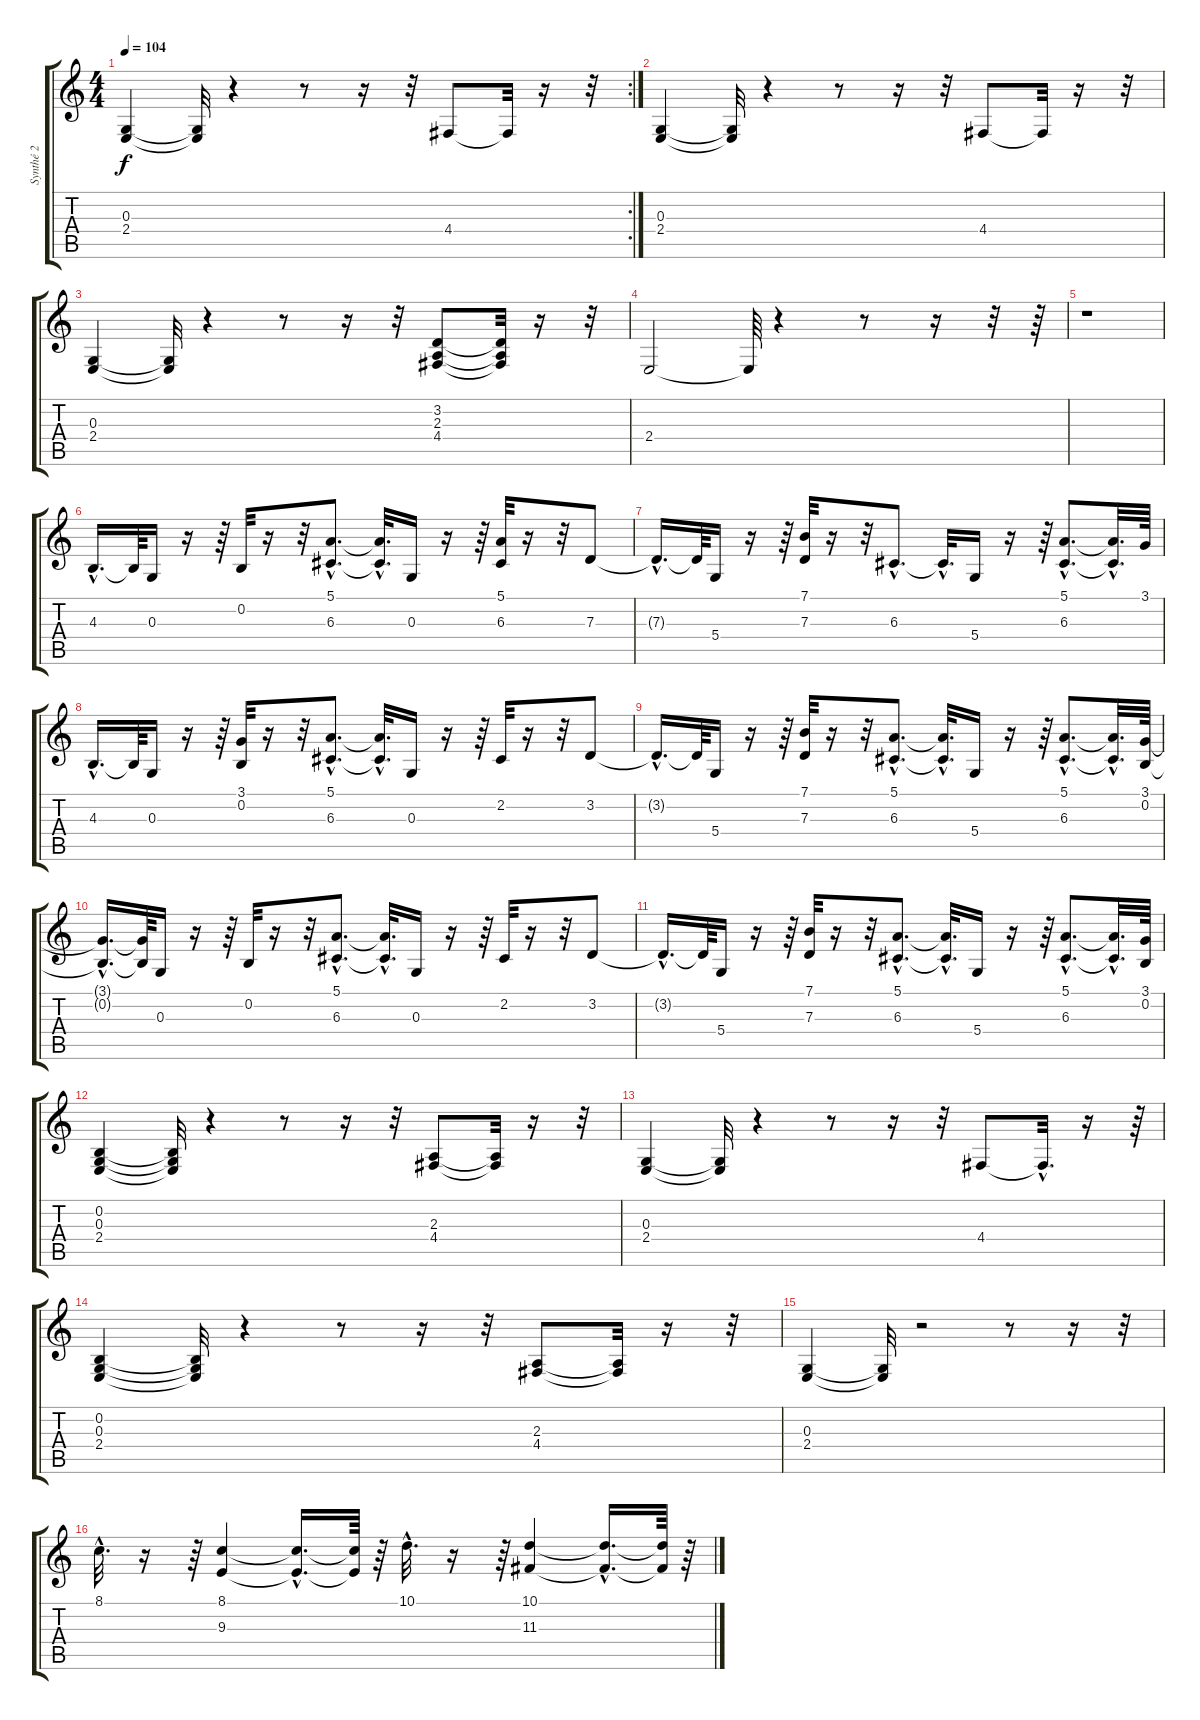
\track ("Synthé 2" "Synthé 2") {instrument fx8scifi}
\staff {score tabs}
\tuning (E4 B3 G3 D3 A2 E2) {hide}
\rc 2
\ts (4 4)
\tempo 104
\clef g2
\ks c
(0.3 2.4).4{dy f} (0.3{t} 2.4{t}).32 r.4 r.8 r.16 r.32 4.4.8 4.4{t}.32 r.16 r.32 |
(0.3 2.4).4 (0.3{t} 2.4{t}).32 r.4 r.8 r.16 r.32 4.4.8 4.4{t}.32 r.16 r.32 |
(0.3 2.4).4 (0.3{t} 2.4{t}).32 r.4 r.8 r.16 r.32 (3.2 2.3 4.4).8 (3.2{t} 2.3{t} 4.4{t}).32 r.16 r.32 |
2.4.2 2.4{t}.64 r.4 r.8 r.16 r.32 r.64 |
r.1 |
4.3{hac}.16{d} 4.3{t}.64 0.3.16 r.16 r.64 0.2.32 r.16 r.32 (5.1{hac} 6.3{hac}).8{d} (5.1{hac t} 6.3{hac t}).32{d} 0.3.16 r.16 r.64 (5.1 6.3).32 r.16 r.32 7.3.8 |
7.3{hac t}.16{d} 7.3{t}.64 5.4.16 r.16 r.64 (7.1 7.3).32 r.16 r.32 6.3{hac}.8{d} 6.3{hac t}.32{d} 5.4.16 r.16 r.64 (5.1{hac} 6.3{hac}).8{d} (5.1{hac t} 6.3{hac t}).32{d} 3.1.64 |
4.3{hac}.16{d} 4.3{t}.64 0.3.16 r.16 r.64 (3.1 0.2).32 r.16 r.32 (5.1{hac} 6.3{hac}).8{d} (5.1{hac t} 6.3{hac t}).32{d} 0.3.16 r.16 r.64 2.2.32 r.16 r.32 3.2.8 |
3.2{hac t}.16{d} 3.2{t}.64 5.4.16 r.16 r.64 (7.1 7.3).32 r.16 r.32 (5.1{hac} 6.3{hac}).8{d} (5.1{hac t} 6.3{hac t}).32{d} 5.4.16 r.16 r.64 (5.1{hac} 6.3{hac}).8{d} (5.1{hac t} 6.3{hac t}).32{d} (3.1 0.2).64 |
(3.1{hac t} 0.2{hac t}).16{d} (3.1{t} 0.2{t}).64 0.3.16 r.16 r.64 0.2.32 r.16 r.32 (5.1{hac} 6.3{hac}).8{d} (5.1{hac t} 6.3{hac t}).32{d} 0.3.16 r.16 r.64 2.2.32 r.16 r.32 3.2.8 |
3.2{hac t}.16{d} 3.2{t}.64 5.4.16 r.16 r.64 (7.1 7.3).32 r.16 r.32 (5.1{hac} 6.3{hac}).8{d} (5.1{hac t} 6.3{hac t}).32{d} 5.4.16 r.16 r.64 (5.1{hac} 6.3{hac}).8{d} (5.1{hac t} 6.3{hac t}).32{d} (3.1 0.2).64 |
(0.2 0.3 2.4).4 (0.2{t} 0.3{t} 2.4{t}).32 r.4 r.8 r.16 r.32 (2.3 4.4).8 (2.3{t} 4.4{t}).32 r.16 r.32 |
(0.3 2.4).4 (0.3{t} 2.4{t}).32 r.4 r.8 r.16 r.32 4.4.8 4.4{hac t}.32{d} r.16 r.64 |
(0.2 0.3 2.4).4 (0.2{t} 0.3{t} 2.4{t}).32 r.4 r.8 r.16 r.32 (2.3 4.4).8 (2.3{t} 4.4{t}).32 r.16 r.32 |
(0.3 2.4).4 (0.3{t} 2.4{t}).32 r.2 r.8 r.16 r.32 |
8.1{hac}.32{d} r.16 r.64 (8.1 9.3).4 (8.1{hac t} 9.3{hac t}).16{d} (8.1{t} 9.3{t}).64 r.64 10.1{hac}.32{d} r.16 r.64 (10.1 11.3).4 (10.1{hac t} 11.3{hac t}).16{d} (10.1{t} 11.3{t}).64 r.64
